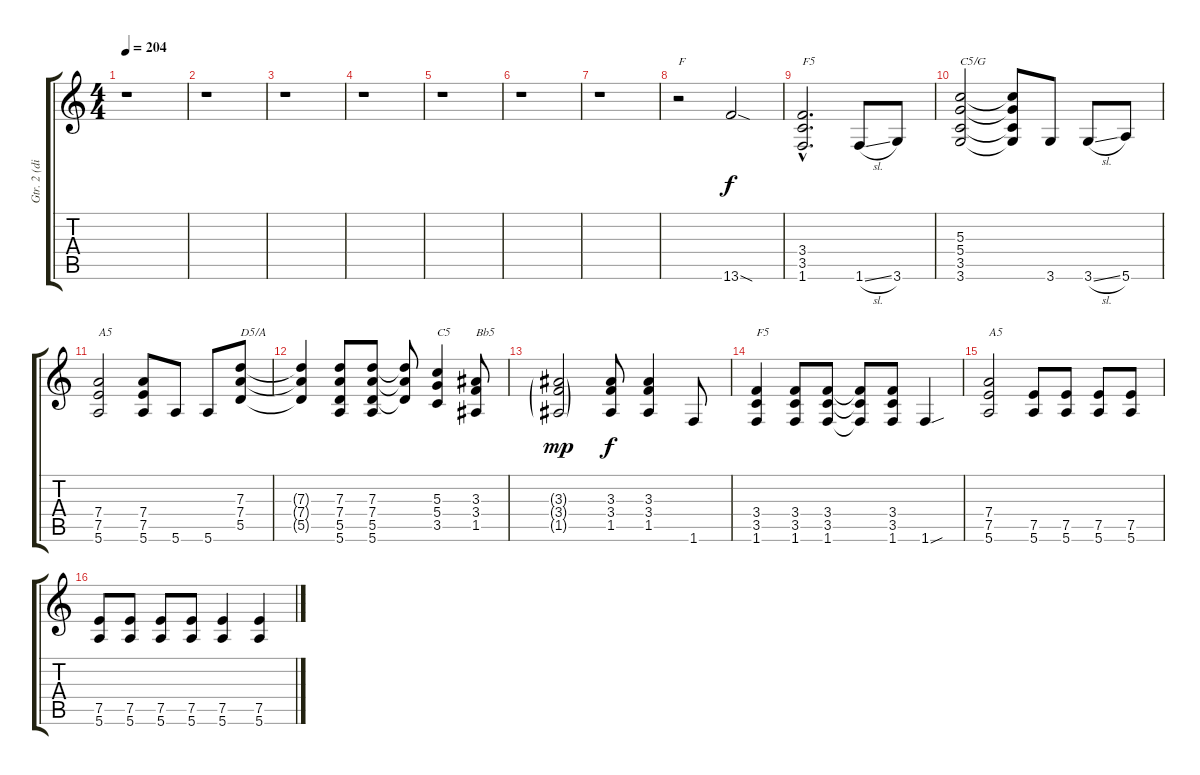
\track ("Gtr. 2 (dist.)" "Gtr. 2 (di") {instrument distortionguitar}
\staff {score tabs}
\tuning (E4 B3 G3 D3 A2 E2) {hide}
\ts (4 4)
\tempo 204
\clef g2
\ks c
r.1{dy f} |
r.1 |
r.1 |
r.1 |
r.1 |
r.1 |
r.1 |
r.2{txt "F"} 13.6{sod}.2 |
(3.4{hac} 3.5{hac} 1.6{hac}).2{d txt "F5"} 1.6{sl}.8 3.6.8 |
(5.3 5.4 3.5 3.6).2{txt "C5/G"} (5.3{t} 5.4{t} 3.5{t} 3.6{t}).8 3.6.8 3.6{sl}.8 5.6.8 |
(7.4 7.5 5.6).2{txt "A5"} (7.4 7.5 5.6).8 5.6.8 5.6.8 (7.3 7.4 5.5).8{txt "D5/A"} |
(7.3{t} 7.4{t} 5.5{t}).4 (7.3 7.4 5.5 5.6).8 (7.3 7.4 5.5 5.6).8 (7.3{t} 7.4{t} 5.5{t}).8 (5.3 5.4 3.5).4{txt "C5"} (3.3 3.4 1.5).8{txt "Bb5"} |
(3.3{g} 3.4{g} 1.5{g}).2{dy mp} (3.3 3.4 1.5).8{dy f} (3.3 3.4 1.5).4 1.6.8 |
(3.4 3.5 1.6).4{txt "F5"} (3.4 3.5 1.6).8 (3.4 3.5 1.6).8 (3.4{t} 3.5{t} 1.6{t}).8 (3.4 3.5 1.6).8 1.6{sou}.4 |
(7.4 7.5 5.6).2{txt "A5"} (7.5 5.6).8 (7.5 5.6).8 (7.5 5.6).8 (7.5 5.6).8 |
(7.5 5.6).8 (7.5 5.6).8 (7.5 5.6).8 (7.5 5.6).8 (7.5 5.6).4 (7.5 5.6).4
